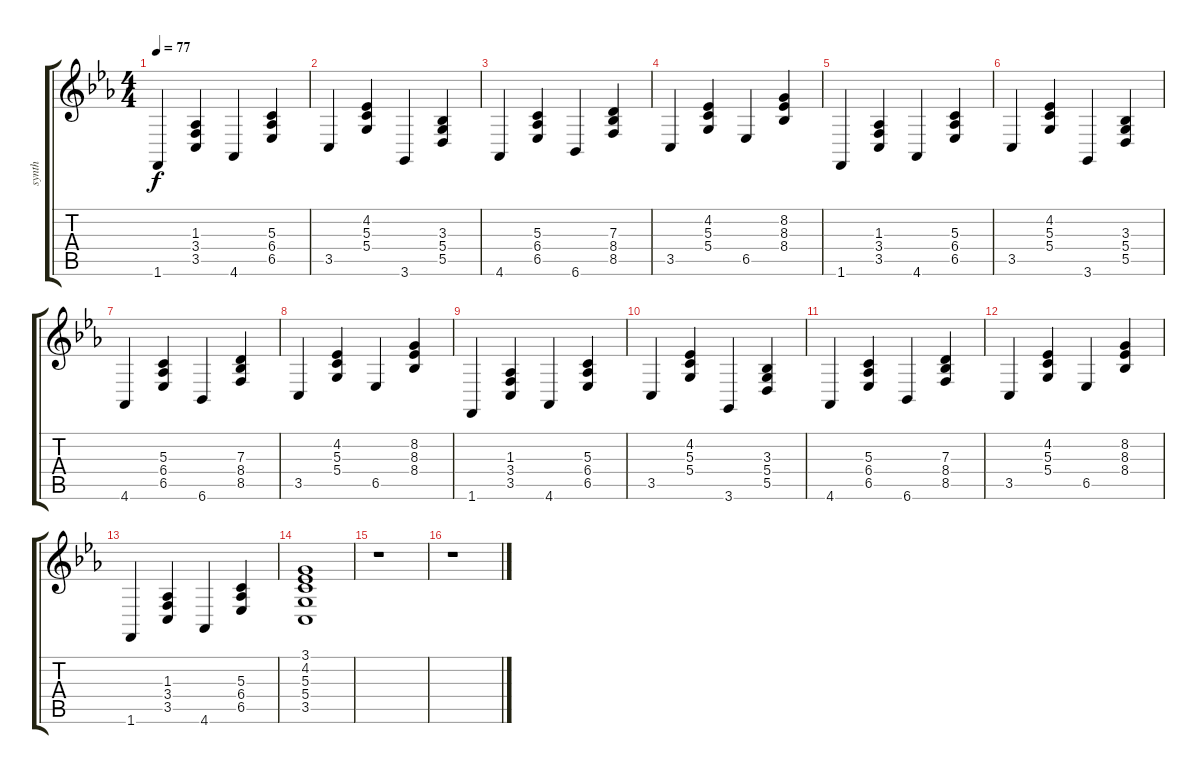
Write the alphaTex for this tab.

\track ("synth" "synth") {instrument stringensemble1}
\staff {score tabs}
\tuning (E4 B3 G3 D3 A2 E2) {hide}
\ts (4 4)
\tempo 77
\clef g2
\ks cminor
1.6.4{dy f} (1.3 3.4 3.5).4 4.6.4 (5.3 6.4 6.5).4 |
3.5.4 (4.2 5.3 5.4).4 3.6.4 (3.3 5.4 5.5).4 |
4.6.4 (5.3 6.4 6.5).4 6.6.4 (7.3 8.4 8.5).4 |
3.5.4 (4.2 5.3 5.4).4 6.5.4 (8.2 8.3 8.4).4 |
1.6.4 (1.3 3.4 3.5).4 4.6.4 (5.3 6.4 6.5).4 |
3.5.4 (4.2 5.3 5.4).4 3.6.4 (3.3 5.4 5.5).4 |
4.6.4 (5.3 6.4 6.5).4 6.6.4 (7.3 8.4 8.5).4 |
3.5.4 (4.2 5.3 5.4).4 6.5.4 (8.2 8.3 8.4).4 |
1.6.4 (1.3 3.4 3.5).4 4.6.4 (5.3 6.4 6.5).4 |
3.5.4 (4.2 5.3 5.4).4 3.6.4 (3.3 5.4 5.5).4 |
4.6.4 (5.3 6.4 6.5).4 6.6.4 (7.3 8.4 8.5).4 |
3.5.4 (4.2 5.3 5.4).4 6.5.4 (8.2 8.3 8.4).4 |
1.6.4 (1.3 3.4 3.5).4 4.6.4 (5.3 6.4 6.5).4 |
(3.1 4.2 5.3 5.4 3.5).1 |
r.1 |
r.1
